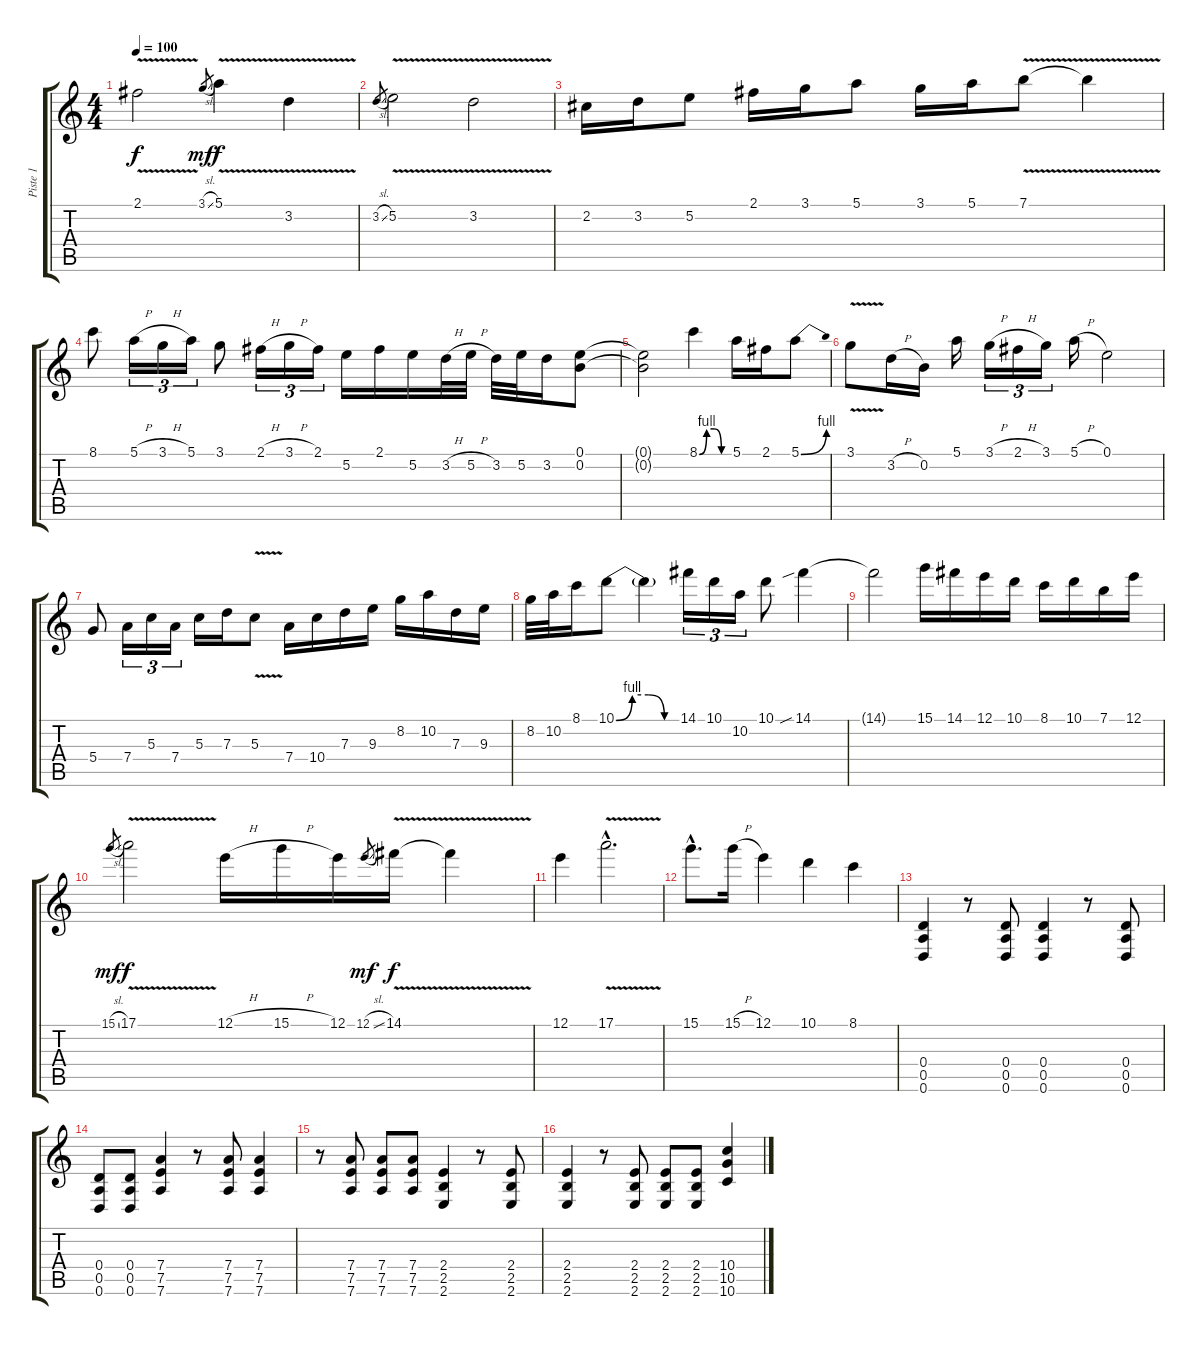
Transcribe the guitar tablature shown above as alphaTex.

\track ("Piste 1" "Piste 1") {instrument acousticguitarsteel}
\staff {score tabs}
\tuning (E4 B3 G3 D3 A2 D2) {hide}
\ts (4 4)
\tempo 100
\clef g2
\ks c
2.1{v}.2{dy f} 3.1{sl}.8{gr dy mf} 5.1{v}.4{dy f} 3.2{v}.4 |
3.2{sl}.8{gr} 5.2{v}.2 3.2{v}.2 |
2.2.16 3.2.16 5.2.8 2.1.16 3.1.16 5.1.8 3.1.16 5.1.16 7.1{v}.8 7.1{t}.4 |
8.1.8{instrument distortionguitar} 5.1{h}.16{tu (3 2)} 3.1{h}.16{tu (3 2)} 5.1.16{tu (3 2)} 3.1.8 2.1{h}.16{tu (3 2)} 3.1{h}.16{tu (3 2)} 2.1.16{tu (3 2)} 5.2.16 2.1.16 5.2.16 3.2{h}.32 5.2{h}.32 3.2.32 5.2.32 3.2.16 (0.1 0.2).8 |
(0.1{t} 0.2{t}).2 8.1{be (custom 0 0 15 4 30 4 45 0 60 0)}.4 5.1.16 2.1.16 5.1{be (bend 0 0 60 4)}.8 |
3.1{v}.8 3.2{h}.16 0.2.16 5.1.16 3.1{h}.16{tu (3 2)} 2.1{h}.16{tu (3 2)} 3.1.16{tu (3 2)} 5.1{h}.16 0.1.2 |
5.4.8{instrument distortionguitar} 7.4.16{tu (3 2)} 5.3.16{tu (3 2)} 7.4.16{tu (3 2)} 5.3.16 7.3.16 5.3{v}.8 7.4.16 10.4.16 7.3.16 9.3.16 8.2.16 10.2.16 7.3.16 9.3.16 |
8.2.32{instrument distortionguitar} 10.2.32 8.1.16 10.1{be (custom 0 0 15 4 30 4 45 0 60 0)}.8 10.1{t}.4 14.1.16{tu (3 2)} 10.1.16{tu (3 2)} 10.2.16{tu (3 2)} 10.1.8 14.1{sib}.4 |
14.1{t}.2 15.1.16 14.1.16 12.1.16 10.1.16 8.1.16 10.1.16 7.1.16 12.1.16 |
15.1{sl}.8{gr dy mf} 17.1{v}.2{dy f} 12.1{h}.16 15.1{h}.16 12.1.16 12.1{sl}.8{gr dy mf} 14.1{v}.16{dy f} 14.1{t}.4 |
12.1.4 17.1{v hac}.2{d} |
15.1{hac}.8{d} 15.1{h}.16 12.1.4 10.1.4 8.1.4 |
(0.4 0.5 0.6).4{instrument distortionguitar} r.8 (0.4 0.5 0.6).8 (0.4 0.5 0.6).4 r.8 (0.4 0.5 0.6).8 |
(0.4 0.5 0.6).8 (0.4 0.5 0.6).8 (7.4 7.5 7.6).4 r.8 (7.4 7.5 7.6).8 (7.4 7.5 7.6).4 |
r.8 (7.4 7.5 7.6).8 (7.4 7.5 7.6).8 (7.4 7.5 7.6).8 (2.4 2.5 2.6).4 r.8 (2.4 2.5 2.6).8 |
(2.4 2.5 2.6).4 r.8 (2.4 2.5 2.6).8 (2.4 2.5 2.6).8 (2.4 2.5 2.6).8 (10.4 10.5 10.6).4
